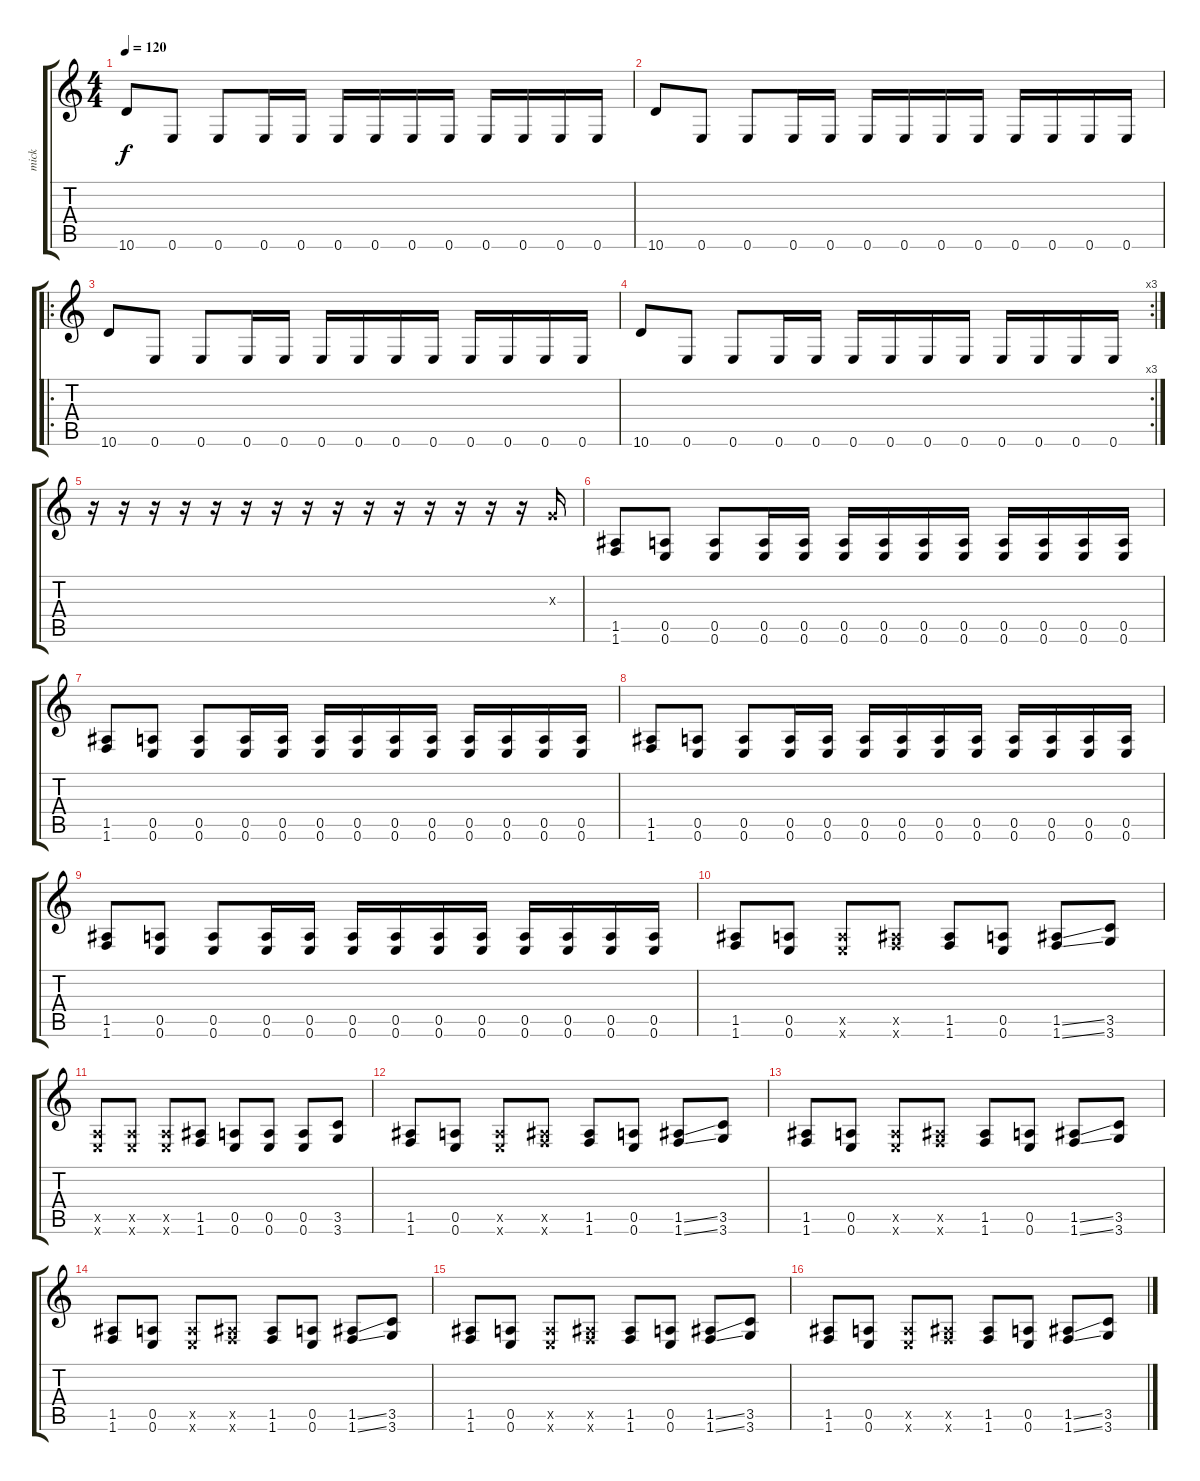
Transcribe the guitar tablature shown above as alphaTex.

\track ("mick" "mick") {instrument distortionguitar}
\staff {score tabs}
\tuning (E4 B3 G3 D3 A2 E2) {hide}
\ts (4 4)
\tempo 120
\clef g2
\ks c
10.6.8{dy f instrument distortionguitar} 0.6.8 0.6.8 0.6.16 0.6.16 0.6.16 0.6.16 0.6.16 0.6.16 0.6.16 0.6.16 0.6.16 0.6.16 |
10.6.8 0.6.8 0.6.8 0.6.16 0.6.16 0.6.16 0.6.16 0.6.16 0.6.16 0.6.16 0.6.16 0.6.16 0.6.16 |
\ro
10.6.8 0.6.8 0.6.8 0.6.16 0.6.16 0.6.16 0.6.16 0.6.16 0.6.16 0.6.16 0.6.16 0.6.16 0.6.16 |
\rc 3
10.6.8 0.6.8 0.6.8 0.6.16 0.6.16 0.6.16 0.6.16 0.6.16 0.6.16 0.6.16 0.6.16 0.6.16 0.6.16 |
r.16 r.16 r.16 r.16 r.16 r.16 r.16 r.16 r.16 r.16 r.16 r.16 r.16 r.16 r.16 0.3{x}.16 |
(1.5 1.6).8 (0.5 0.6).8 (0.5 0.6).8 (0.5 0.6).16 (0.5 0.6).16 (0.5 0.6).16 (0.5 0.6).16 (0.5 0.6).16 (0.5 0.6).16 (0.5 0.6).16 (0.5 0.6).16 (0.5 0.6).16 (0.5 0.6).16 |
(1.5 1.6).8 (0.5 0.6).8 (0.5 0.6).8 (0.5 0.6).16 (0.5 0.6).16 (0.5 0.6).16 (0.5 0.6).16 (0.5 0.6).16 (0.5 0.6).16 (0.5 0.6).16 (0.5 0.6).16 (0.5 0.6).16 (0.5 0.6).16 |
(1.5 1.6).8 (0.5 0.6).8 (0.5 0.6).8 (0.5 0.6).16 (0.5 0.6).16 (0.5 0.6).16 (0.5 0.6).16 (0.5 0.6).16 (0.5 0.6).16 (0.5 0.6).16 (0.5 0.6).16 (0.5 0.6).16 (0.5 0.6).16 |
(1.5 1.6).8 (0.5 0.6).8 (0.5 0.6).8 (0.5 0.6).16 (0.5 0.6).16 (0.5 0.6).16 (0.5 0.6).16 (0.5 0.6).16 (0.5 0.6).16 (0.5 0.6).16 (0.5 0.6).16 (0.5 0.6).16 (0.5 0.6).16 |
(1.5 1.6).8 (0.5 0.6).8 (0.5{x} 0.6{x}).8 (1.5{x} 1.6{x}).8 (1.5 1.6).8 (0.5 0.6).8 (1.5{ss} 1.6{ss}).8 (3.5 3.6).8 |
(0.5{x} 0.6{x}).8 (0.5{x} 0.6{x}).8 (0.5{x} 0.6{x}).8 (1.5 1.6).8 (0.5 0.6).8 (0.5 0.6).8 (0.5 0.6).8 (3.5 3.6).8 |
(1.5 1.6).8 (0.5 0.6).8 (0.5{x} 0.6{x}).8 (1.5{x} 1.6{x}).8 (1.5 1.6).8 (0.5 0.6).8 (1.5{ss} 1.6{ss}).8 (3.5 3.6).8 |
(1.5 1.6).8 (0.5 0.6).8 (0.5{x} 0.6{x}).8 (1.5{x} 1.6{x}).8 (1.5 1.6).8 (0.5 0.6).8 (1.5{ss} 1.6{ss}).8 (3.5 3.6).8 |
(1.5 1.6).8 (0.5 0.6).8 (0.5{x} 0.6{x}).8 (1.5{x} 1.6{x}).8 (1.5 1.6).8 (0.5 0.6).8 (1.5{ss} 1.6{ss}).8 (3.5 3.6).8 |
(1.5 1.6).8 (0.5 0.6).8 (0.5{x} 0.6{x}).8 (1.5{x} 1.6{x}).8 (1.5 1.6).8 (0.5 0.6).8 (1.5{ss} 1.6{ss}).8 (3.5 3.6).8 |
(1.5 1.6).8 (0.5 0.6).8 (0.5{x} 0.6{x}).8 (1.5{x} 1.6{x}).8 (1.5 1.6).8 (0.5 0.6).8 (1.5{ss} 1.6{ss}).8 (3.5 3.6).8
